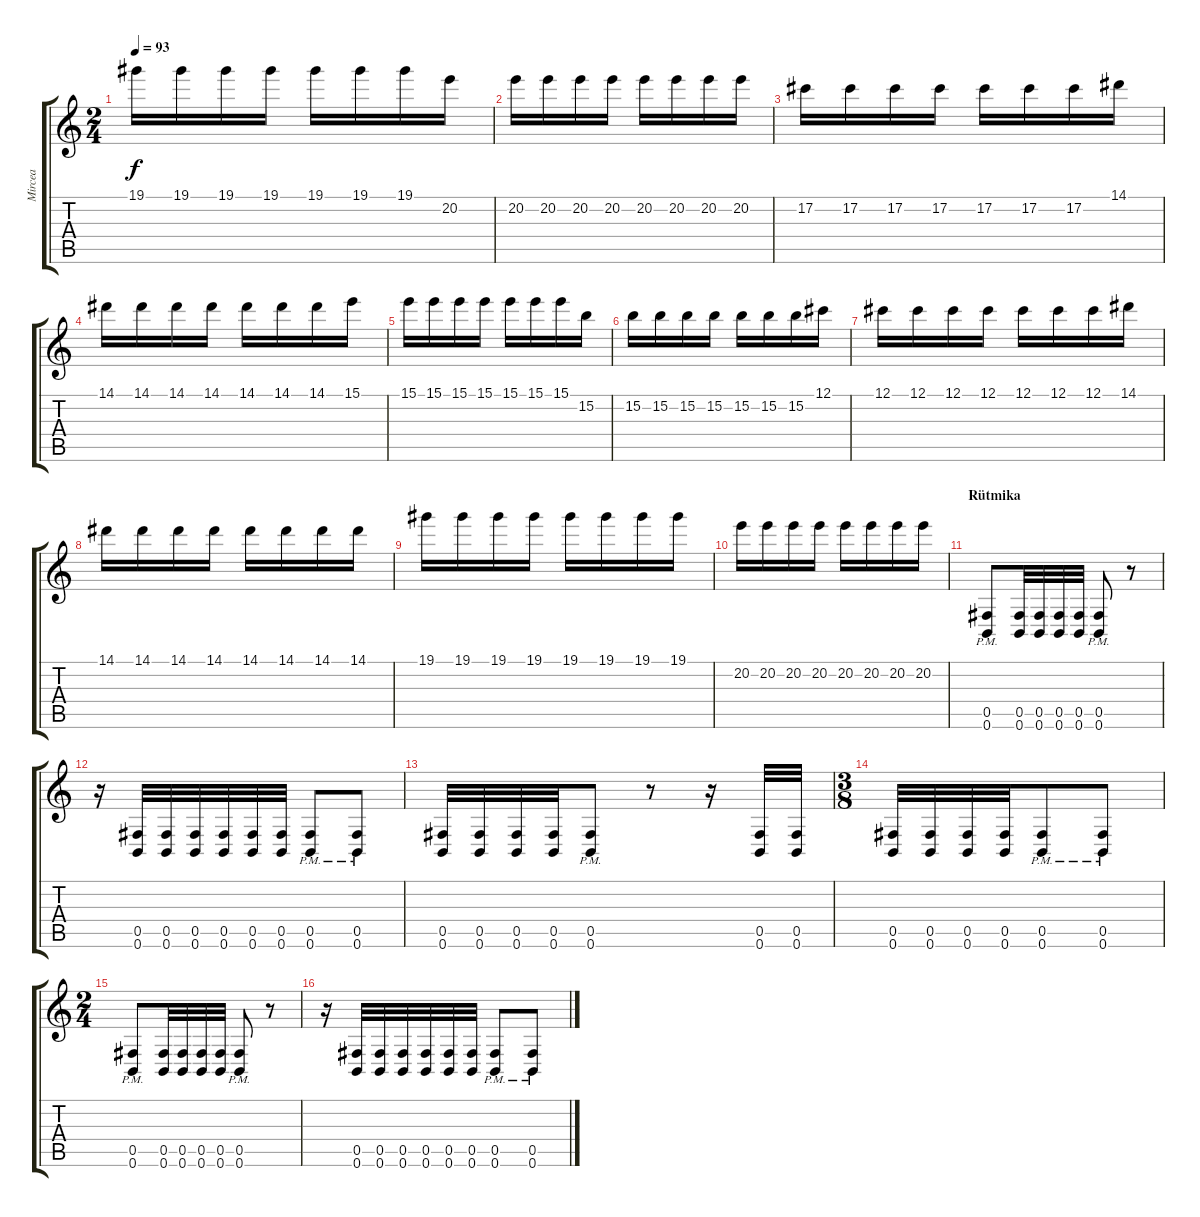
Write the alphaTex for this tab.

\track ("Mircea" "Mircea") {instrument distortionguitar}
\staff {score tabs}
\tuning (Db4 Ab3 E3 B2 Gb2 B1) {hide}
\ts (2 4)
\tempo 93
\clef g2
\ks c
19.1.16{dy f} 19.1.16 19.1.16 19.1.16 19.1.16 19.1.16 19.1.16 20.2.16 |
20.2.16 20.2.16 20.2.16 20.2.16 20.2.16 20.2.16 20.2.16 20.2.16 |
17.2.16 17.2.16 17.2.16 17.2.16 17.2.16 17.2.16 17.2.16 14.1.16 |
14.1.16 14.1.16 14.1.16 14.1.16 14.1.16 14.1.16 14.1.16 15.1.16 |
15.1.16 15.1.16 15.1.16 15.1.16 15.1.16 15.1.16 15.1.16 15.2.16 |
15.2.16 15.2.16 15.2.16 15.2.16 15.2.16 15.2.16 15.2.16 12.1.16 |
12.1.16 12.1.16 12.1.16 12.1.16 12.1.16 12.1.16 12.1.16 14.1.16 |
14.1.16 14.1.16 14.1.16 14.1.16 14.1.16 14.1.16 14.1.16 14.1.16 |
19.1.16 19.1.16 19.1.16 19.1.16 19.1.16 19.1.16 19.1.16 19.1.16 |
20.2.16 20.2.16 20.2.16 20.2.16 20.2.16 20.2.16 20.2.16 20.2.16 |
\section ("" "Rütmika")
(0.5{pm} 0.6{pm}).8 (0.5 0.6).32 (0.5 0.6).32 (0.5 0.6).32 (0.5 0.6).32 (0.5{pm} 0.6{pm}).8 r.8 |
r.16 (0.5 0.6).32 (0.5 0.6).32 (0.5 0.6).32 (0.5 0.6).32 (0.5 0.6).32 (0.5 0.6).32 (0.5{pm} 0.6{pm}).8 (0.5{pm} 0.6{pm}).8 |
(0.5 0.6).32 (0.5 0.6).32 (0.5 0.6).32 (0.5 0.6).32 (0.5{pm} 0.6{pm}).8 r.8 r.16 (0.5 0.6).32 (0.5 0.6).32 |
\ts (3 8)
(0.5 0.6).32 (0.5 0.6).32 (0.5 0.6).32 (0.5 0.6).32 (0.5{pm} 0.6{pm}).8 (0.5{pm} 0.6{pm}).8 |
\ts (2 4)
(0.5{pm} 0.6{pm}).8 (0.5 0.6).32 (0.5 0.6).32 (0.5 0.6).32 (0.5 0.6).32 (0.5{pm} 0.6{pm}).8 r.8 |
r.16 (0.5 0.6).32 (0.5 0.6).32 (0.5 0.6).32 (0.5 0.6).32 (0.5 0.6).32 (0.5 0.6).32 (0.5{pm} 0.6{pm}).8 (0.5{pm} 0.6{pm}).8
